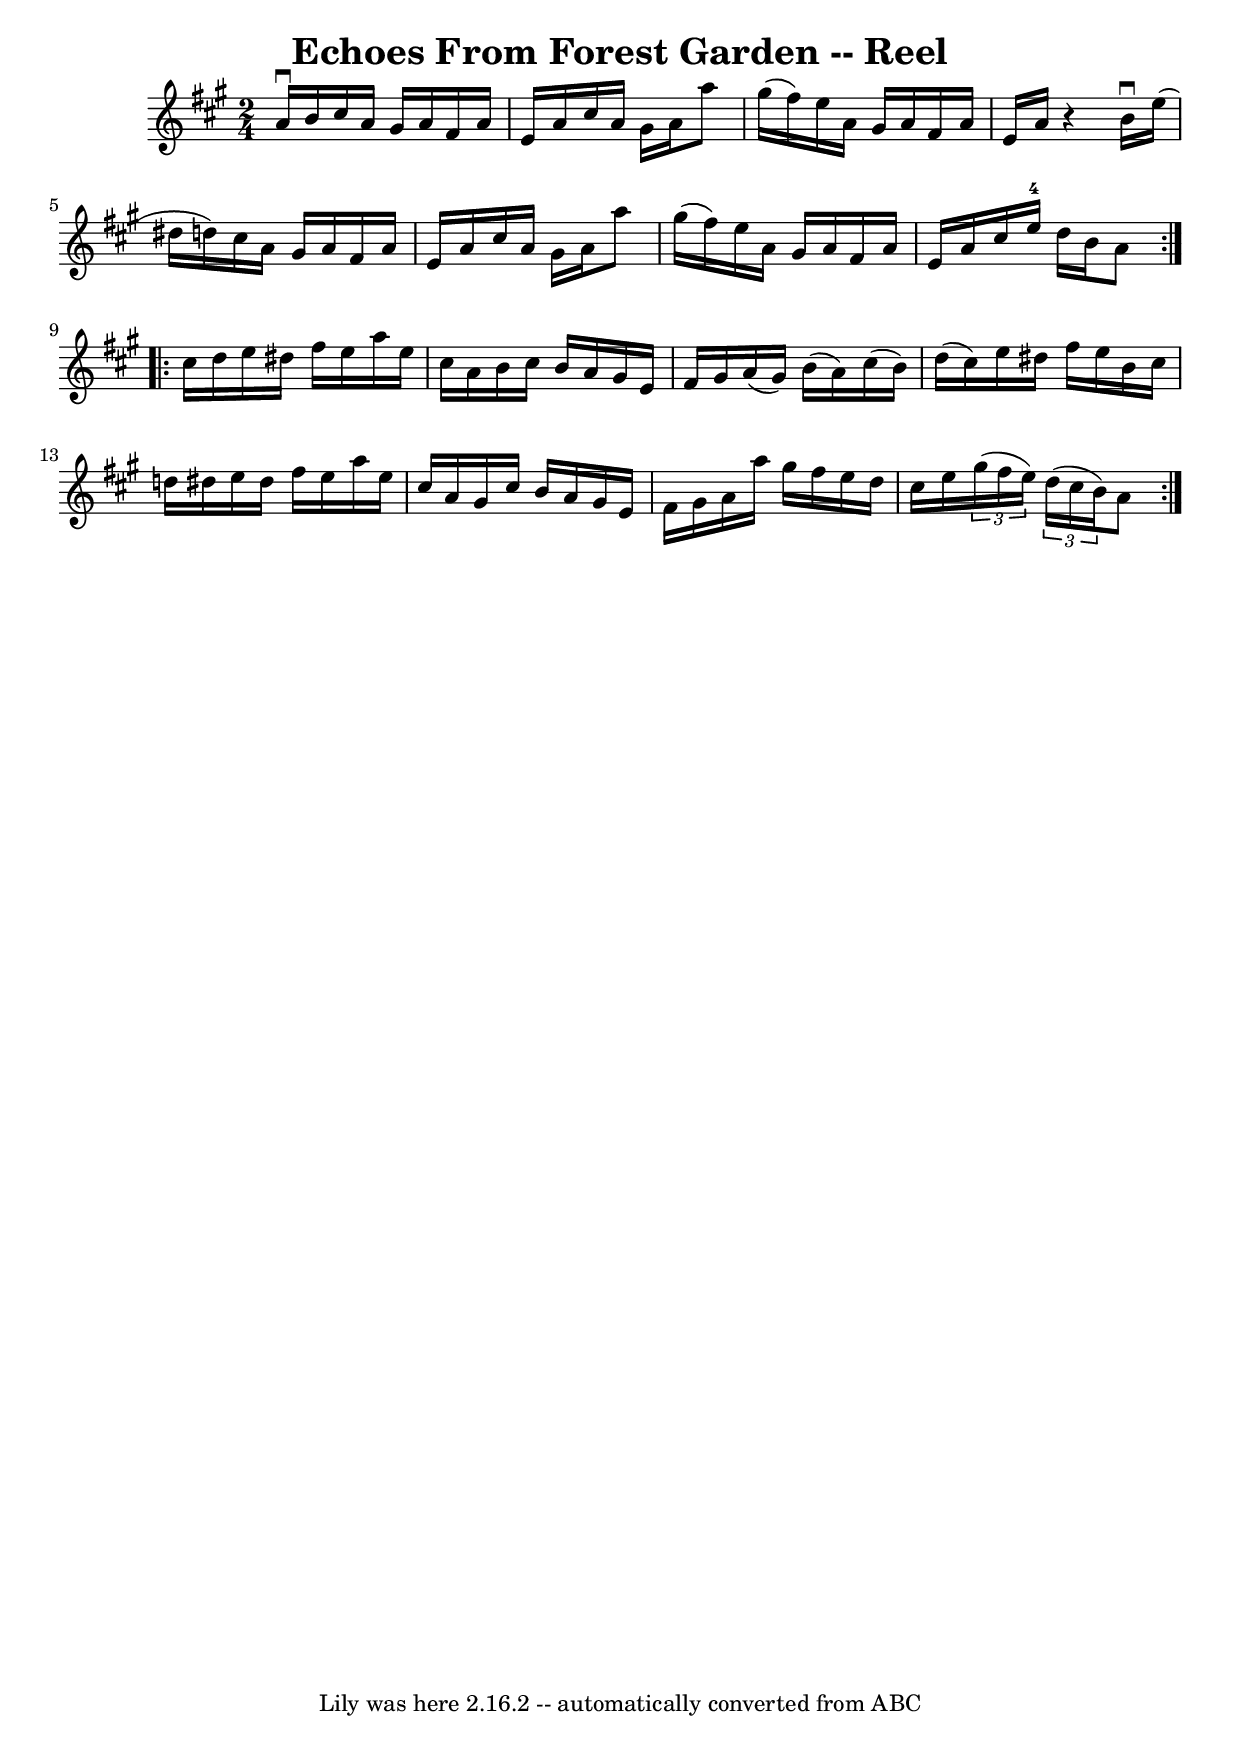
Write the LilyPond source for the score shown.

\version "2.7.40"
\include "Mammoth.ily"
\header {
	%% book = "Ryan's Mammoth Collection"
	crossRefNumber = "1"
	footnotes = "\\\\169"
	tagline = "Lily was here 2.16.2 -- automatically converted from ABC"
	title = "Echoes From Forest Garden -- Reel"
}
voicedefault =  {
\set Score.defaultBarType = "empty"

\repeat volta 2 {
\time 2/4 \key a \major a'16^\downbow b'16  |
 cis''16 a'16   
 gis'16 a'16 fis'16 a'16 e'16 a'16    |
 cis''16 a'16 
 gis'16 a'16 a''8 gis''16 (fis''16)   |
 e''16 a'16 
 gis'16 a'16 fis'16 a'16 e'16 a'16    |
   r4 b'16 
^\downbow e''16 (dis''16 d''!16)   |
 cis''16 a'16    
gis'16 a'16 fis'16 a'16 e'16 a'16    |
 cis''16 a'16  
 gis'16 a'16 a''8 gis''16 (fis''16)   |
 e''16 a'16  
 gis'16 a'16 fis'16 a'16 e'16 a'16    |
 cis''16    
e''16-4 d''16 b'16 a'8    } \repeat volta 2 { cis''16 d''16  
|
 e''16 dis''16 fis''16 e''16 a''16 e''16 cis''16  
 a'16    |
 b'16 cis''16 b'16 a'16 gis'16 e'16    
fis'16 gis'16    |
 a'16 (gis'16) b'16 (a'16)   
cis''16 (b'16) d''16 (cis''16)   |
 e''16 dis''16    
fis''16 e''16 b'16 cis''16 d''!16 dis''16    |
 e''16  
 dis''16 fis''16 e''16 a''16 e''16 cis''16 a'16    |
  
 gis'16 cis''16 b'16 a'16 gis'16 e'16 fis'16 gis'16    
|
 a'16 a''16 gis''16 fis''16 e''16 d''16 cis''16    
e''16    |
   \times 2/3 { gis''16 (fis''16 e''16) }   
\times 2/3 { d''16 (cis''16 b'16) } a'8  }   
}

\score{
    <<

	\context Staff="default"
	{
	    \voicedefault 
	}

    >>
	\layout {
	}
	\midi {}
}
